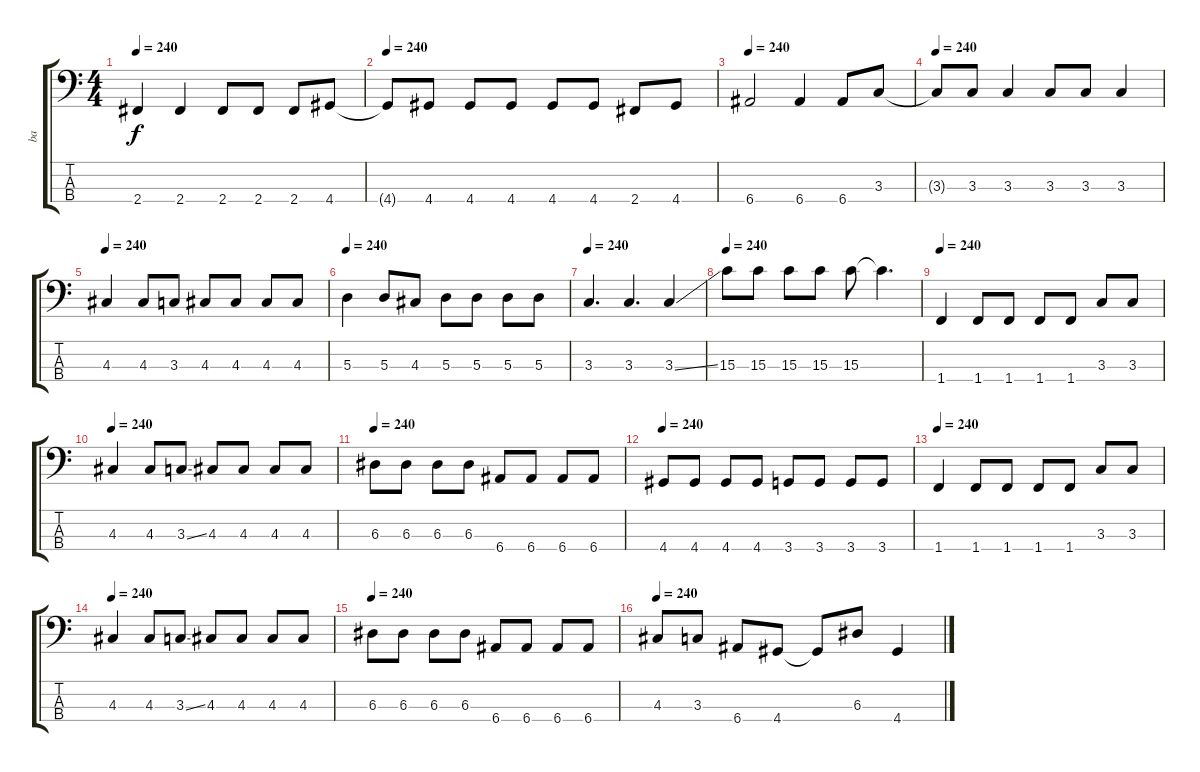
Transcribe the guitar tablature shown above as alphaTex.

\track ("ba" "ba") {instrument electricbasspick}
\staff {score tabs}
\tuning (G2 D2 A1 E1) {hide}
\ts (4 4)
\tempo 240
\clef f4
\ks c
2.4.4{dy f} 2.4.4 2.4.8 2.4.8 2.4.8 4.4.8 |
\tempo 240
4.4{t}.8 4.4.8 4.4.8 4.4.8 4.4.8 4.4.8 2.4.8 4.4.8 |
\tempo 240
6.4.2 6.4.4 6.4.8 3.3.8 |
\tempo 240
3.3{t}.8 3.3.8 3.3.4 3.3.8 3.3.8 3.3.4 |
\tempo 240
4.3.4 4.3.8 3.3.8 4.3.8 4.3.8 4.3.8 4.3.8 |
\tempo 240
5.3.4 5.3.8 4.3.8 5.3.8 5.3.8 5.3.8 5.3.8 |
\tempo 240
3.3.4{d} 3.3.4{d} 3.3{ss}.4 |
\tempo 240
15.3.8 15.3.8 15.3.8 15.3.8 15.3.8 15.3{t}.4{d} |
\tempo 240
1.4.4 1.4.8 1.4.8 1.4.8 1.4.8 3.3.8 3.3.8 |
\tempo 240
4.3.4 4.3.8 3.3{ss}.8 4.3.8 4.3.8 4.3.8 4.3.8 |
\tempo 240
6.3.8 6.3.8 6.3.8 6.3.8 6.4.8 6.4.8 6.4.8 6.4.8 |
\tempo 240
4.4.8 4.4.8 4.4.8 4.4.8 3.4.8 3.4.8 3.4.8 3.4.8 |
\tempo 240
1.4.4 1.4.8 1.4.8 1.4.8 1.4.8 3.3.8 3.3.8 |
\tempo 240
4.3.4 4.3.8 3.3{ss}.8 4.3.8 4.3.8 4.3.8 4.3.8 |
\tempo 240
6.3.8 6.3.8 6.3.8 6.3.8 6.4.8 6.4.8 6.4.8 6.4.8 |
\tempo 240
4.3.8 3.3.8 6.4.8 4.4.8 4.4{t}.8 6.3.8 4.4.4
